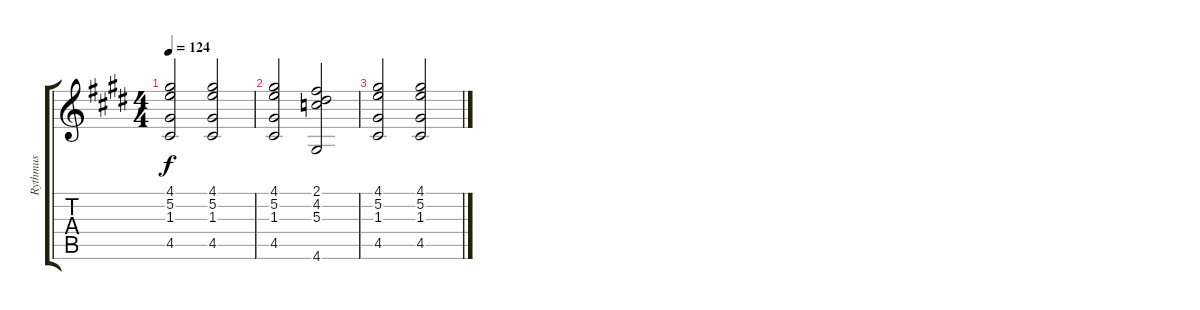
\track ("Rythmus" "Rythmus") {instrument acousticguitarsteel}
\staff {score tabs}
\tuning (E4 B3 G3 D3 A2 E2) {hide}
\ts (4 4)
\tempo 124
\clef g2
\ks e
(4.1 5.2 1.3 4.5).2{dy f} (4.1 5.2 1.3 4.5).2 |
(4.1 5.2 1.3 4.5).2 (2.1 4.2 5.3 4.6).2 |
(4.1 5.2 1.3 4.5).2 (4.1 5.2 1.3 4.5).2
